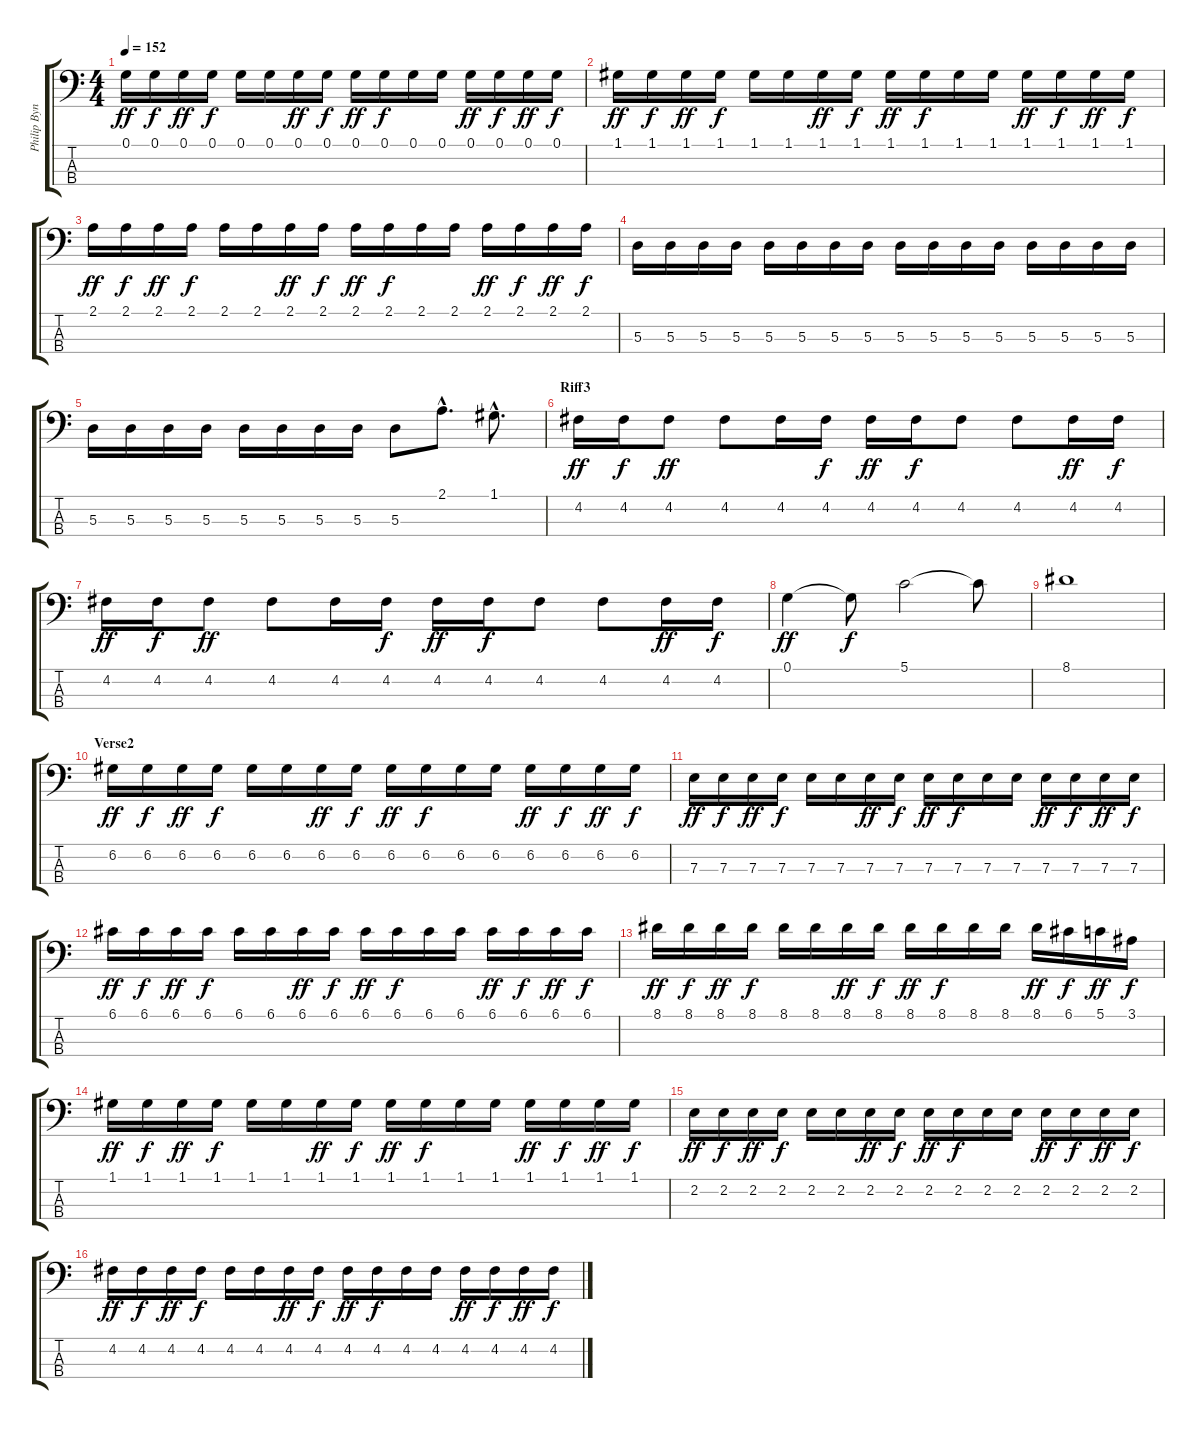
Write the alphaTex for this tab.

\track ("Philip Bynoe" "Philip Byn") {instrument electricbasspick}
\staff {score tabs}
\tuning (G2 D2 A1 E1) {hide}
\ts (4 4)
\tempo 152
\clef f4
\ks c
0.1.16{dy ff} 0.1.16{dy f} 0.1.16{dy ff} 0.1.16{dy f} 0.1.16 0.1.16 0.1.16{dy ff} 0.1.16{dy f} 0.1.16{dy ff} 0.1.16{dy f} 0.1.16 0.1.16 0.1.16{dy ff} 0.1.16{dy f} 0.1.16{dy ff} 0.1.16{dy f} |
1.1.16{dy ff} 1.1.16{dy f} 1.1.16{dy ff} 1.1.16{dy f} 1.1.16 1.1.16 1.1.16{dy ff} 1.1.16{dy f} 1.1.16{dy ff} 1.1.16{dy f} 1.1.16 1.1.16 1.1.16{dy ff} 1.1.16{dy f} 1.1.16{dy ff} 1.1.16{dy f} |
2.1.16{dy ff} 2.1.16{dy f} 2.1.16{dy ff} 2.1.16{dy f} 2.1.16 2.1.16 2.1.16{dy ff} 2.1.16{dy f} 2.1.16{dy ff} 2.1.16{dy f} 2.1.16 2.1.16 2.1.16{dy ff} 2.1.16{dy f} 2.1.16{dy ff} 2.1.16{dy f} |
5.3.16 5.3.16 5.3.16 5.3.16 5.3.16 5.3.16 5.3.16 5.3.16 5.3.16 5.3.16 5.3.16 5.3.16 5.3.16 5.3.16 5.3.16 5.3.16 |
5.3.16 5.3.16 5.3.16 5.3.16 5.3.16 5.3.16 5.3.16 5.3.16 5.3.8 2.1{hac}.8{d} 1.1{hac}.8{d} |
\section ("" "Riff3")
4.2.16{dy ff} 4.2.16{dy f} 4.2.8{dy ff} 4.2.8 4.2.16 4.2.16{dy f} 4.2.16{dy ff} 4.2.16{dy f} 4.2.8 4.2.8 4.2.16{dy ff} 4.2.16{dy f} |
4.2.16{dy ff} 4.2.16{dy f} 4.2.8{dy ff} 4.2.8 4.2.16 4.2.16{dy f} 4.2.16{dy ff} 4.2.16{dy f} 4.2.8 4.2.8 4.2.16{dy ff} 4.2.16{dy f} |
0.1.4{dy ff} 0.1{t}.8{dy f} 5.1.2 5.1{t}.8 |
8.1.1 |
\section ("" "Verse2")
6.2.16{dy ff} 6.2.16{dy f} 6.2.16{dy ff} 6.2.16{dy f} 6.2.16 6.2.16 6.2.16{dy ff} 6.2.16{dy f} 6.2.16{dy ff} 6.2.16{dy f} 6.2.16 6.2.16 6.2.16{dy ff} 6.2.16{dy f} 6.2.16{dy ff} 6.2.16{dy f} |
7.3.16{dy ff} 7.3.16{dy f} 7.3.16{dy ff} 7.3.16{dy f} 7.3.16 7.3.16 7.3.16{dy ff} 7.3.16{dy f} 7.3.16{dy ff} 7.3.16{dy f} 7.3.16 7.3.16 7.3.16{dy ff} 7.3.16{dy f} 7.3.16{dy ff} 7.3.16{dy f} |
6.1.16{dy ff} 6.1.16{dy f} 6.1.16{dy ff} 6.1.16{dy f} 6.1.16 6.1.16 6.1.16{dy ff} 6.1.16{dy f} 6.1.16{dy ff} 6.1.16{dy f} 6.1.16 6.1.16 6.1.16{dy ff} 6.1.16{dy f} 6.1.16{dy ff} 6.1.16{dy f} |
8.1.16{dy ff} 8.1.16{dy f} 8.1.16{dy ff} 8.1.16{dy f} 8.1.16 8.1.16 8.1.16{dy ff} 8.1.16{dy f} 8.1.16{dy ff} 8.1.16{dy f} 8.1.16 8.1.16 8.1.16{dy ff} 6.1.16{dy f} 5.1.16{dy ff} 3.1.16{dy f} |
1.1.16{dy ff} 1.1.16{dy f} 1.1.16{dy ff} 1.1.16{dy f} 1.1.16 1.1.16 1.1.16{dy ff} 1.1.16{dy f} 1.1.16{dy ff} 1.1.16{dy f} 1.1.16 1.1.16 1.1.16{dy ff} 1.1.16{dy f} 1.1.16{dy ff} 1.1.16{dy f} |
2.2.16{dy ff} 2.2.16{dy f} 2.2.16{dy ff} 2.2.16{dy f} 2.2.16 2.2.16 2.2.16{dy ff} 2.2.16{dy f} 2.2.16{dy ff} 2.2.16{dy f} 2.2.16 2.2.16 2.2.16{dy ff} 2.2.16{dy f} 2.2.16{dy ff} 2.2.16{dy f} |
4.2.16{dy ff} 4.2.16{dy f} 4.2.16{dy ff} 4.2.16{dy f} 4.2.16 4.2.16 4.2.16{dy ff} 4.2.16{dy f} 4.2.16{dy ff} 4.2.16{dy f} 4.2.16 4.2.16 4.2.16{dy ff} 4.2.16{dy f} 4.2.16{dy ff} 4.2.16{dy f}
